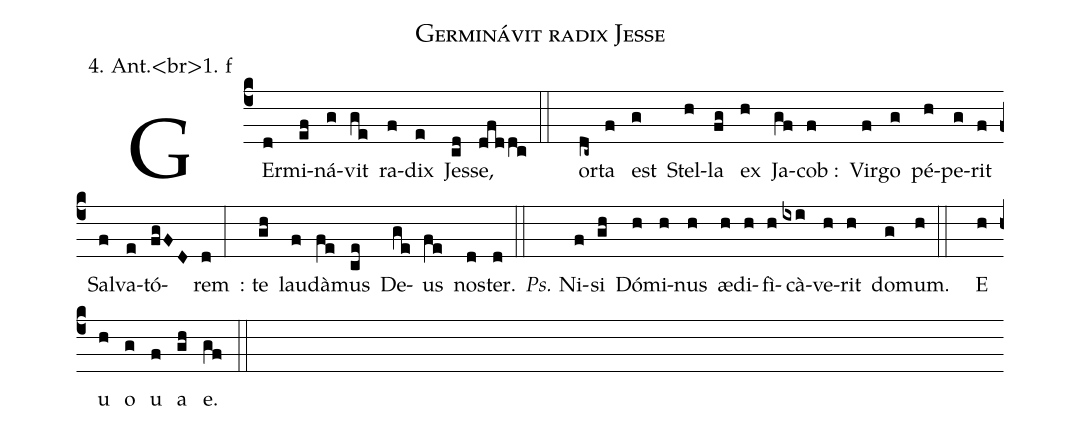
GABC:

name: Germinávit radix Jesse;
annotation: 4. Ant.<br>1. f;
%%
(c4) GEr(d)mi(ef)ná(g)vit(ge) ra(f)dix(e) Jes(cd)se,(dfddc::) or(dc~)ta(f) est(g) Stel(h)la(fg) ex(h) Ja(gf)cob :(f) Vir(f)go(g) pé(h)pe(g)rit(f) Sal(f)va(e)tó(fgFD)rem(d:) : te(gh) lau(f)dà(fe)mus(ce) De(ge)us(fe) nos(d)ter.(d::) <i>Ps.</i> Ni(f)si(gh) Dó(h)mi(h)nus(h) æ(h)di(h)fì(h)cà(ixi)ve(h)rit(h) do(g)mum.(h::) E(h) u(h) o(g) u(f) a(gh) e.(gf::)
